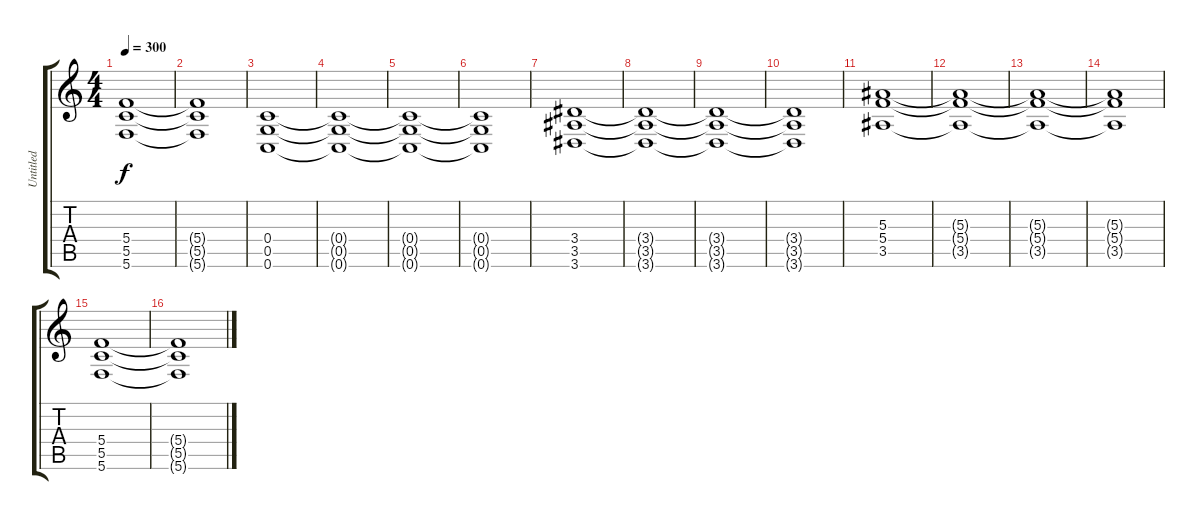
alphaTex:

\track ("Untitled" "Untitled") {instrument distortionguitar}
\staff {score tabs}
\tuning (D4 A3 F3 C3 G2 C2) {hide}
\ts (4 4)
\tempo 300
\clef g2
\ks c
(5.4{t} 5.5{t} 5.6{t}).1{dy f} |
(5.4{t} 5.5{t} 5.6{t}).1 |
(0.4 0.5 0.6).1 |
(0.4{t} 0.5{t} 0.6{t}).1 |
(0.4{t} 0.5{t} 0.6{t}).1 |
(0.4{t} 0.5{t} 0.6{t}).1 |
(3.4 3.5 3.6).1 |
(3.4{t} 3.5{t} 3.6{t}).1 |
(3.4{t} 3.5{t} 3.6{t}).1 |
(3.4{t} 3.5{t} 3.6{t}).1 |
(5.3 5.4 3.5).1 |
(5.3{t} 5.4{t} 3.5{t}).1 |
(5.3{t} 5.4{t} 3.5{t}).1 |
(5.3{t} 5.4{t} 3.5{t}).1 |
(5.4 5.5 5.6).1 |
(5.4{t} 5.5{t} 5.6{t}).1
